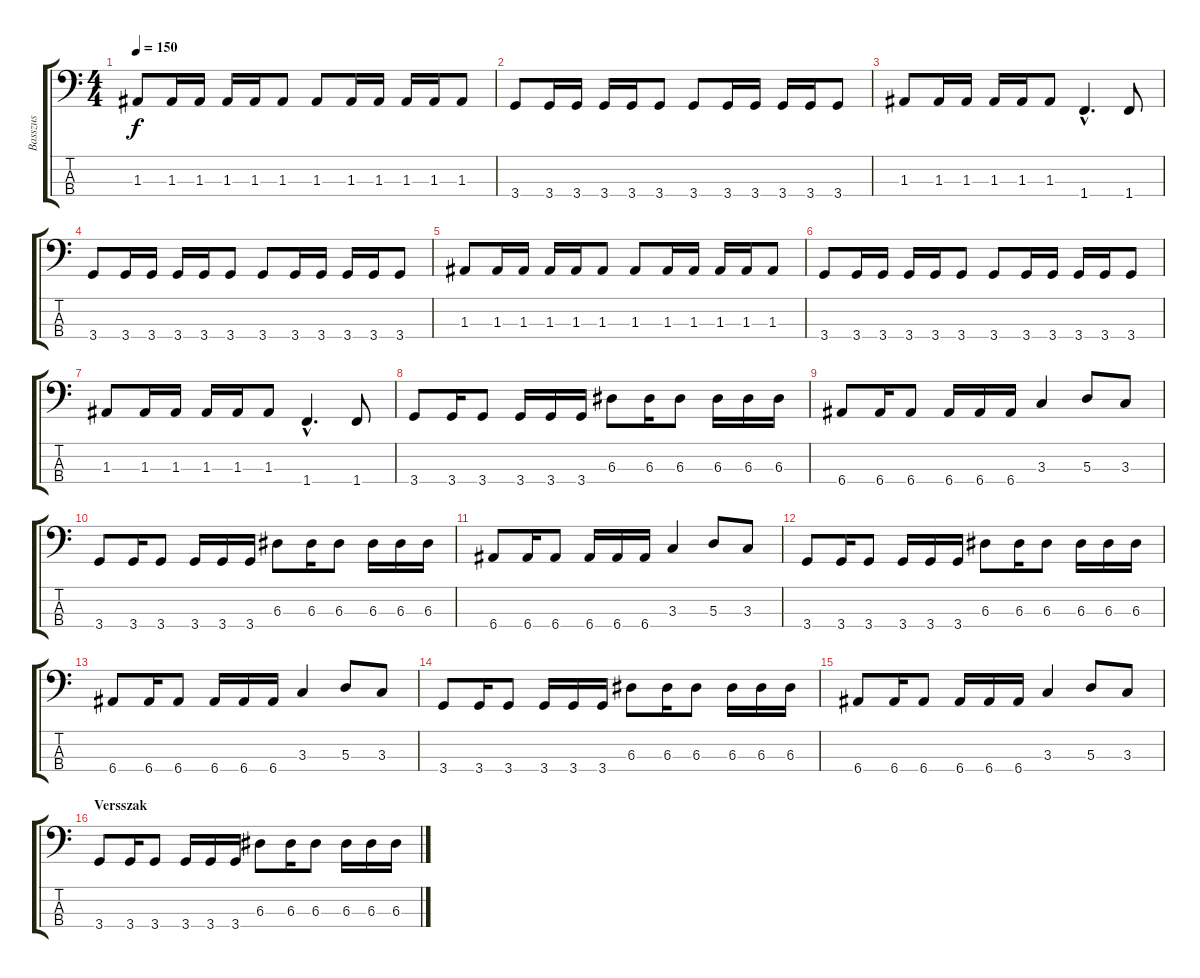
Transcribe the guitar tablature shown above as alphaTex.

\track ("Basszus" "Basszus") {instrument electricbassfinger}
\staff {score tabs}
\tuning (G2 D2 A1 E1) {hide}
\ts (4 4)
\tempo 150
\clef f4
\ks c
1.3.8{dy f} 1.3.16 1.3.16 1.3.16 1.3.16 1.3.8 1.3.8 1.3.16 1.3.16 1.3.16 1.3.16 1.3.8 |
3.4.8 3.4.16 3.4.16 3.4.16 3.4.16 3.4.8 3.4.8 3.4.16 3.4.16 3.4.16 3.4.16 3.4.8 |
1.3.8 1.3.16 1.3.16 1.3.16 1.3.16 1.3.8 1.4{hac}.4{d} 1.4.8 |
3.4.8 3.4.16 3.4.16 3.4.16 3.4.16 3.4.8 3.4.8 3.4.16 3.4.16 3.4.16 3.4.16 3.4.8 |
1.3.8 1.3.16 1.3.16 1.3.16 1.3.16 1.3.8 1.3.8 1.3.16 1.3.16 1.3.16 1.3.16 1.3.8 |
3.4.8 3.4.16 3.4.16 3.4.16 3.4.16 3.4.8 3.4.8 3.4.16 3.4.16 3.4.16 3.4.16 3.4.8 |
1.3.8 1.3.16 1.3.16 1.3.16 1.3.16 1.3.8 1.4{hac}.4{d} 1.4.8 |
3.4.8 3.4.16 3.4.8 3.4.16 3.4.16 3.4.16 6.3.8 6.3.16 6.3.8 6.3.16 6.3.16 6.3.16 |
6.4.8 6.4.16 6.4.8 6.4.16 6.4.16 6.4.16 3.3.4 5.3.8 3.3.8 |
3.4.8 3.4.16 3.4.8 3.4.16 3.4.16 3.4.16 6.3.8 6.3.16 6.3.8 6.3.16 6.3.16 6.3.16 |
6.4.8 6.4.16 6.4.8 6.4.16 6.4.16 6.4.16 3.3.4 5.3.8 3.3.8 |
3.4.8 3.4.16 3.4.8 3.4.16 3.4.16 3.4.16 6.3.8 6.3.16 6.3.8 6.3.16 6.3.16 6.3.16 |
6.4.8 6.4.16 6.4.8 6.4.16 6.4.16 6.4.16 3.3.4 5.3.8 3.3.8 |
3.4.8 3.4.16 3.4.8 3.4.16 3.4.16 3.4.16 6.3.8 6.3.16 6.3.8 6.3.16 6.3.16 6.3.16 |
6.4.8 6.4.16 6.4.8 6.4.16 6.4.16 6.4.16 3.3.4 5.3.8 3.3.8 |
\section ("" "Versszak")
3.4.8 3.4.16 3.4.8 3.4.16 3.4.16 3.4.16 6.3.8 6.3.16 6.3.8 6.3.16 6.3.16 6.3.16
